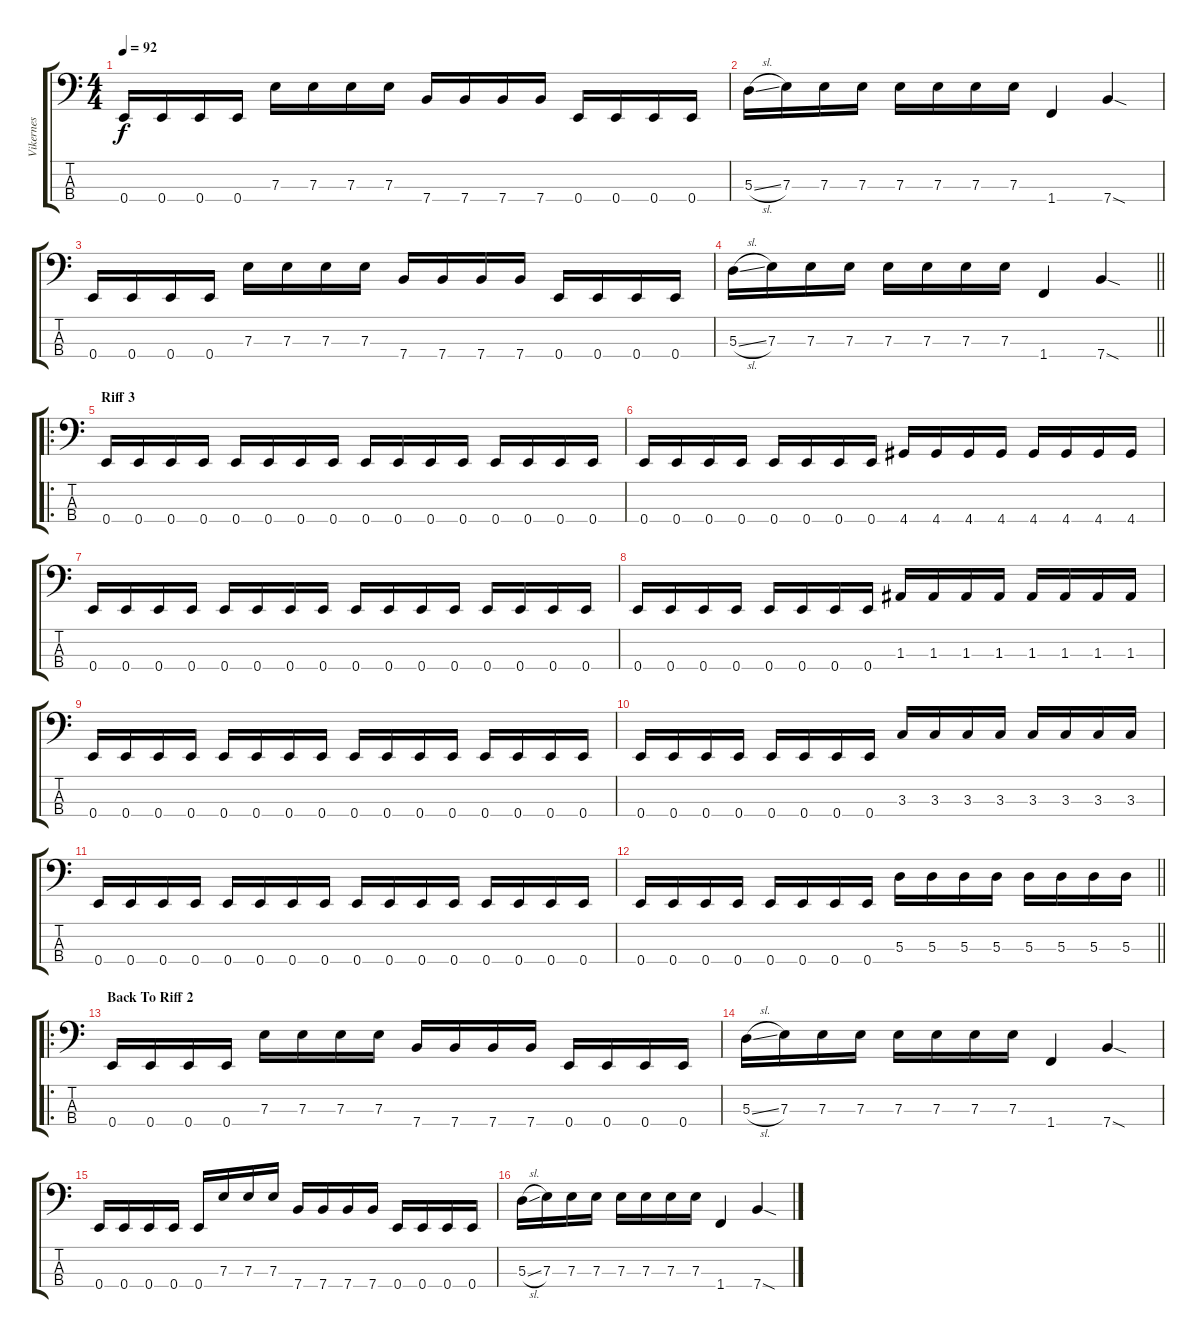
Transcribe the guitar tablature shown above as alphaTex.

\track ("Vikernes" "Vikernes") {instrument electricbasspick}
\staff {score tabs}
\tuning (G2 D2 A1 E1) {hide}
\ts (4 4)
\tempo 92
\clef f4
\ks c
0.4.16{dy f} 0.4.16 0.4.16 0.4.16 7.3.16 7.3.16 7.3.16 7.3.16 7.4.16 7.4.16 7.4.16 7.4.16 0.4.16 0.4.16 0.4.16 0.4.16 |
5.3{sl}.16 7.3.16 7.3.16 7.3.16 7.3.16 7.3.16 7.3.16 7.3.16 1.4.4 7.4{sod}.4 |
0.4.16 0.4.16 0.4.16 0.4.16 7.3.16 7.3.16 7.3.16 7.3.16 7.4.16 7.4.16 7.4.16 7.4.16 0.4.16 0.4.16 0.4.16 0.4.16 |
\barLineRight lightlight
5.3{sl}.16 7.3.16 7.3.16 7.3.16 7.3.16 7.3.16 7.3.16 7.3.16 1.4.4 7.4{sod}.4 |
\ro
\section ("" "Riff 3")
0.4.16 0.4.16 0.4.16 0.4.16 0.4.16 0.4.16 0.4.16 0.4.16 0.4.16 0.4.16 0.4.16 0.4.16 0.4.16 0.4.16 0.4.16 0.4.16 |
0.4.16 0.4.16 0.4.16 0.4.16 0.4.16 0.4.16 0.4.16 0.4.16 4.4.16 4.4.16 4.4.16 4.4.16 4.4.16 4.4.16 4.4.16 4.4.16 |
0.4.16 0.4.16 0.4.16 0.4.16 0.4.16 0.4.16 0.4.16 0.4.16 0.4.16 0.4.16 0.4.16 0.4.16 0.4.16 0.4.16 0.4.16 0.4.16 |
0.4.16 0.4.16 0.4.16 0.4.16 0.4.16 0.4.16 0.4.16 0.4.16 1.3.16 1.3.16 1.3.16 1.3.16 1.3.16 1.3.16 1.3.16 1.3.16 |
0.4.16 0.4.16 0.4.16 0.4.16 0.4.16 0.4.16 0.4.16 0.4.16 0.4.16 0.4.16 0.4.16 0.4.16 0.4.16 0.4.16 0.4.16 0.4.16 |
0.4.16 0.4.16 0.4.16 0.4.16 0.4.16 0.4.16 0.4.16 0.4.16 3.3.16 3.3.16 3.3.16 3.3.16 3.3.16 3.3.16 3.3.16 3.3.16 |
0.4.16 0.4.16 0.4.16 0.4.16 0.4.16 0.4.16 0.4.16 0.4.16 0.4.16 0.4.16 0.4.16 0.4.16 0.4.16 0.4.16 0.4.16 0.4.16 |
\barLineRight lightlight
0.4.16 0.4.16 0.4.16 0.4.16 0.4.16 0.4.16 0.4.16 0.4.16 5.3.16 5.3.16 5.3.16 5.3.16 5.3.16 5.3.16 5.3.16 5.3.16 |
\ro
\section ("" "Back To Riff 2")
0.4.16 0.4.16 0.4.16 0.4.16 7.3.16 7.3.16 7.3.16 7.3.16 7.4.16 7.4.16 7.4.16 7.4.16 0.4.16 0.4.16 0.4.16 0.4.16 |
5.3{sl}.16 7.3.16 7.3.16 7.3.16 7.3.16 7.3.16 7.3.16 7.3.16 1.4.4 7.4{sod}.4 |
0.4.16 0.4.16 0.4.16 0.4.16 0.4.16 7.3.16 7.3.16 7.3.16 7.4.16 7.4.16 7.4.16 7.4.16 0.4.16 0.4.16 0.4.16 0.4.16 |
5.3{sl}.16 7.3.16 7.3.16 7.3.16 7.3.16 7.3.16 7.3.16 7.3.16 1.4.4 7.4{sod}.4
